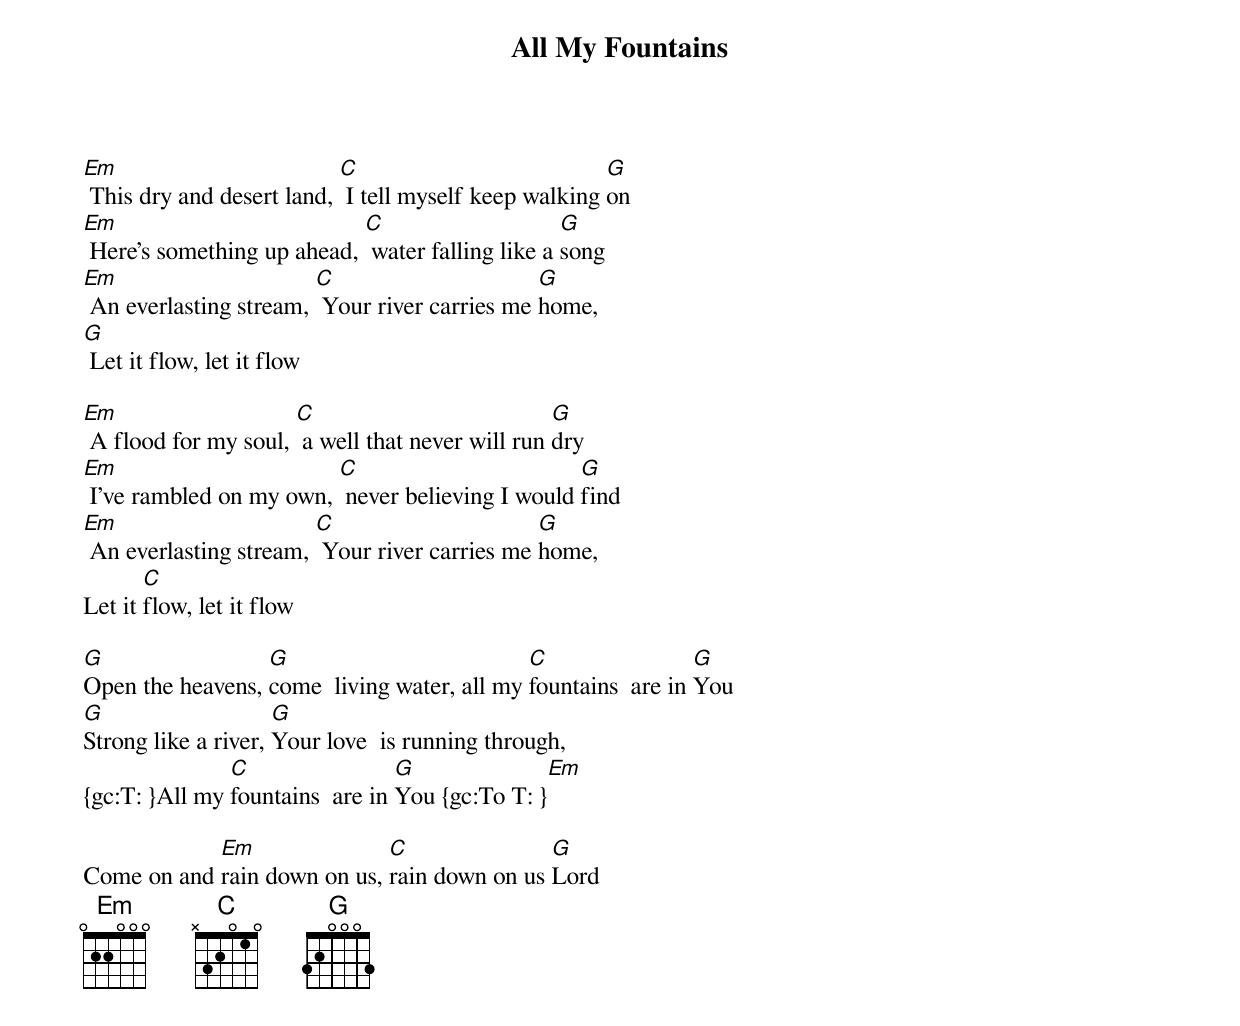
{title: All My Fountains}
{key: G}
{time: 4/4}
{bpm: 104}
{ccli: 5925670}
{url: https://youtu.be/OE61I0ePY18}
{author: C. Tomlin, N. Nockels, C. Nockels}
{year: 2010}
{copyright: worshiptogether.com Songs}

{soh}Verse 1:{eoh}
[Em] This dry and desert land, [C] I tell myself keep walking [G]on
[Em] Here's something up ahead, [C] water falling like a [G]song
[Em] An everlasting stream, [C] Your river carries me [G]home,
[G] Let it flow, let it flow

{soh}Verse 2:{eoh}
[Em] A flood for my soul, [C] a well that never will run [G]dry
[Em] I've rambled on my own, [C] never believing I would [G]find
[Em] An everlasting stream, [C] Your river carries me [G]home,
Let it [C]flow, let it flow

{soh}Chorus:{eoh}
[G]Open the heavens, [G]come  living water, all my [C]fountains  are in [G]You
[G]Strong like a river, [G]Your love  is running through,
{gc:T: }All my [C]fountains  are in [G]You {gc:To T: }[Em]

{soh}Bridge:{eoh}
Come on and [Em]rain down on us, [C]rain down on us [G]Lord
